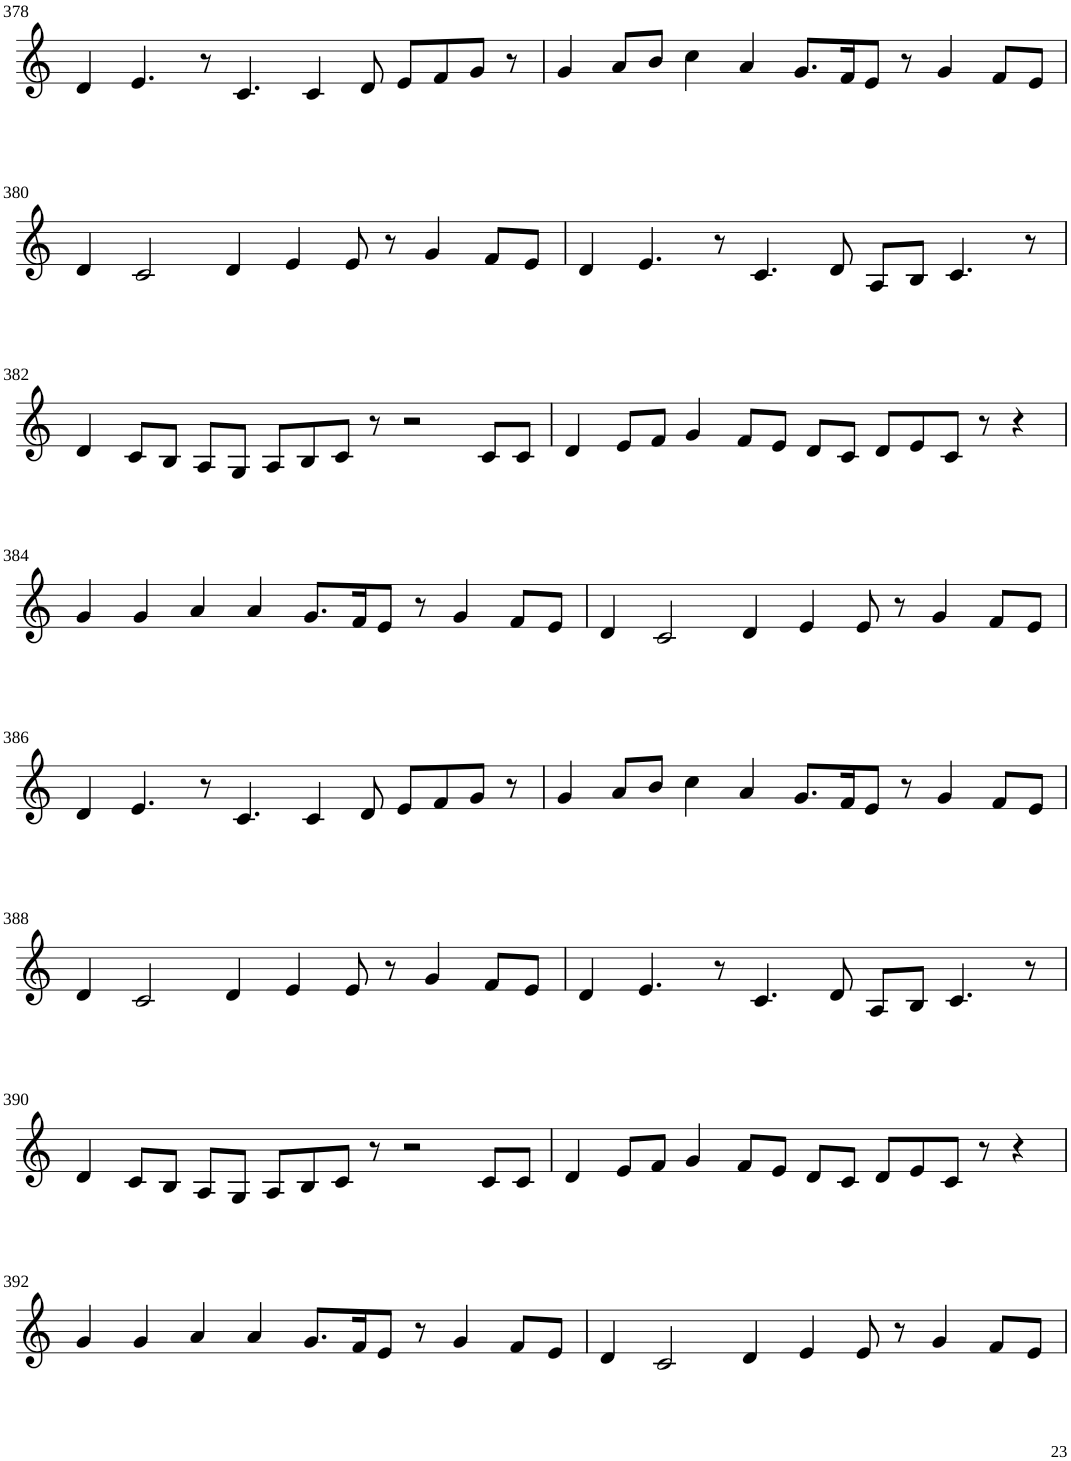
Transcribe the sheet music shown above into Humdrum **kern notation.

**kern
*part1
*staff1
*I"Violin
!!LO:PB:g=z
*clefG2
*k[]
*M8/4
=378
4d/
4.e/
8r
4.c/
4c/
8d/
8e/L
8f/
8g/J
8r
=379
4g/
8a/L
8b/J
4cc\
4a/
8.g/L
16f/K
8e/J
8r
4g/
8f/L
8e/J
!!LO:LB:g=z
=380
4d/
2c/
4d/
4e/
8e/
8r
4g/
8f/L
8e/J
=381
4d/
4.e/
8r
4.c/
8d/
8A/L
8B/J
4.c/
8r
!!LO:LB:g=z
=382
4d/
8c/L
8B/J
8A/L
8G/J
8A/L
8B/
8c/J
8r
2r
8c/L
8c/J
=383
4d/
8e/L
8f/J
4g/
8f/L
8e/J
8d/L
8c/J
8d/L
8e/
8c/J
8r
4r
!!LO:LB:g=z
=384
4g/
4g/
4a/
4a/
8.g/L
16f/K
8e/J
8r
4g/
8f/L
8e/J
=385
4d/
2c/
4d/
4e/
8e/
8r
4g/
8f/L
8e/J
!!LO:LB:g=z
=386
4d/
4.e/
8r
4.c/
4c/
8d/
8e/L
8f/
8g/J
8r
=387
4g/
8a/L
8b/J
4cc\
4a/
8.g/L
16f/K
8e/J
8r
4g/
8f/L
8e/J
!!LO:LB:g=z
=388
4d/
2c/
4d/
4e/
8e/
8r
4g/
8f/L
8e/J
=389
4d/
4.e/
8r
4.c/
8d/
8A/L
8B/J
4.c/
8r
!!LO:LB:g=z
=390
4d/
8c/L
8B/J
8A/L
8G/J
8A/L
8B/
8c/J
8r
2r
8c/L
8c/J
=391
4d/
8e/L
8f/J
4g/
8f/L
8e/J
8d/L
8c/J
8d/L
8e/
8c/J
8r
4r
!!LO:LB:g=z
=392
4g/
4g/
4a/
4a/
8.g/L
16f/K
8e/J
8r
4g/
8f/L
8e/J
=393
4d/
2c/
4d/
4e/
8e/
8r
4g/
8f/L
8e/J
=
*-
